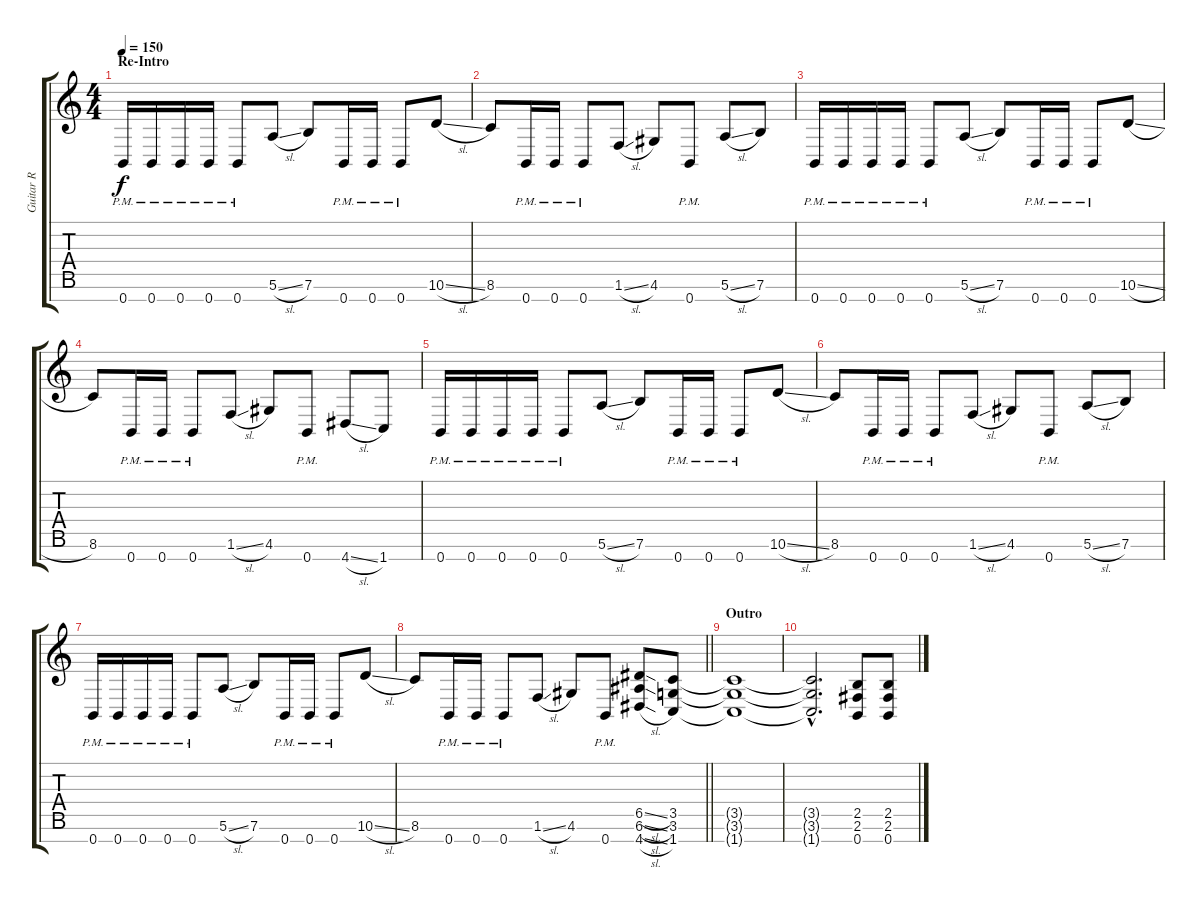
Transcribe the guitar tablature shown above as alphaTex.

\track ("Guitar R" "Guitar R") {instrument distortionguitar}
\staff {score tabs}
\tuning (E4 B3 G3 D3 A2 E2 B1) {hide}
\ts (4 4)
\section ("" "Re-Intro")
\tempo 150
\clef g2
\ks c
0.7{pm}.16{dy f} 0.7{pm}.16 0.7{pm}.16 0.7{pm}.16 0.7{pm}.8 5.6{sl}.8 7.6.8 0.7{pm}.16 0.7{pm}.16 0.7{pm}.8 10.6{sl}.8 |
8.6.8 0.7{pm}.16 0.7{pm}.16 0.7{pm}.8 1.6{sl}.8 4.6.8 0.7{pm}.8 5.6{sl}.8 7.6.8 |
0.7{pm}.16 0.7{pm}.16 0.7{pm}.16 0.7{pm}.16 0.7{pm}.8 5.6{sl}.8 7.6.8 0.7{pm}.16 0.7{pm}.16 0.7{pm}.8 10.6{sl}.8 |
8.6.8 0.7{pm}.16 0.7{pm}.16 0.7{pm}.8 1.6{sl}.8 4.6.8 0.7{pm}.8 4.7{sl}.8 1.7.8 |
0.7{pm}.16 0.7{pm}.16 0.7{pm}.16 0.7{pm}.16 0.7{pm}.8 5.6{sl}.8 7.6.8 0.7{pm}.16 0.7{pm}.16 0.7{pm}.8 10.6{sl}.8 |
8.6.8 0.7{pm}.16 0.7{pm}.16 0.7{pm}.8 1.6{sl}.8 4.6.8 0.7{pm}.8 5.6{sl}.8 7.6.8 |
0.7{pm}.16 0.7{pm}.16 0.7{pm}.16 0.7{pm}.16 0.7{pm}.8 5.6{sl}.8 7.6.8 0.7{pm}.16 0.7{pm}.16 0.7{pm}.8 10.6{sl}.8 |
\barLineRight lightlight
8.6.8 0.7{pm}.16 0.7{pm}.16 0.7{pm}.8 1.6{sl}.8 4.6.8 0.7{pm}.8 (6.5{sl} 6.6{sl} 4.7{sl}).8 (3.5 3.6 1.7).8 |
\section ("" "Outro")
(3.5{t} 3.6{t} 1.7{t}).1 |
(3.5{hac t} 3.6{hac t} 1.7{hac t}).2{d} (2.5 2.6 0.7).8 (2.5 2.6 0.7).8
